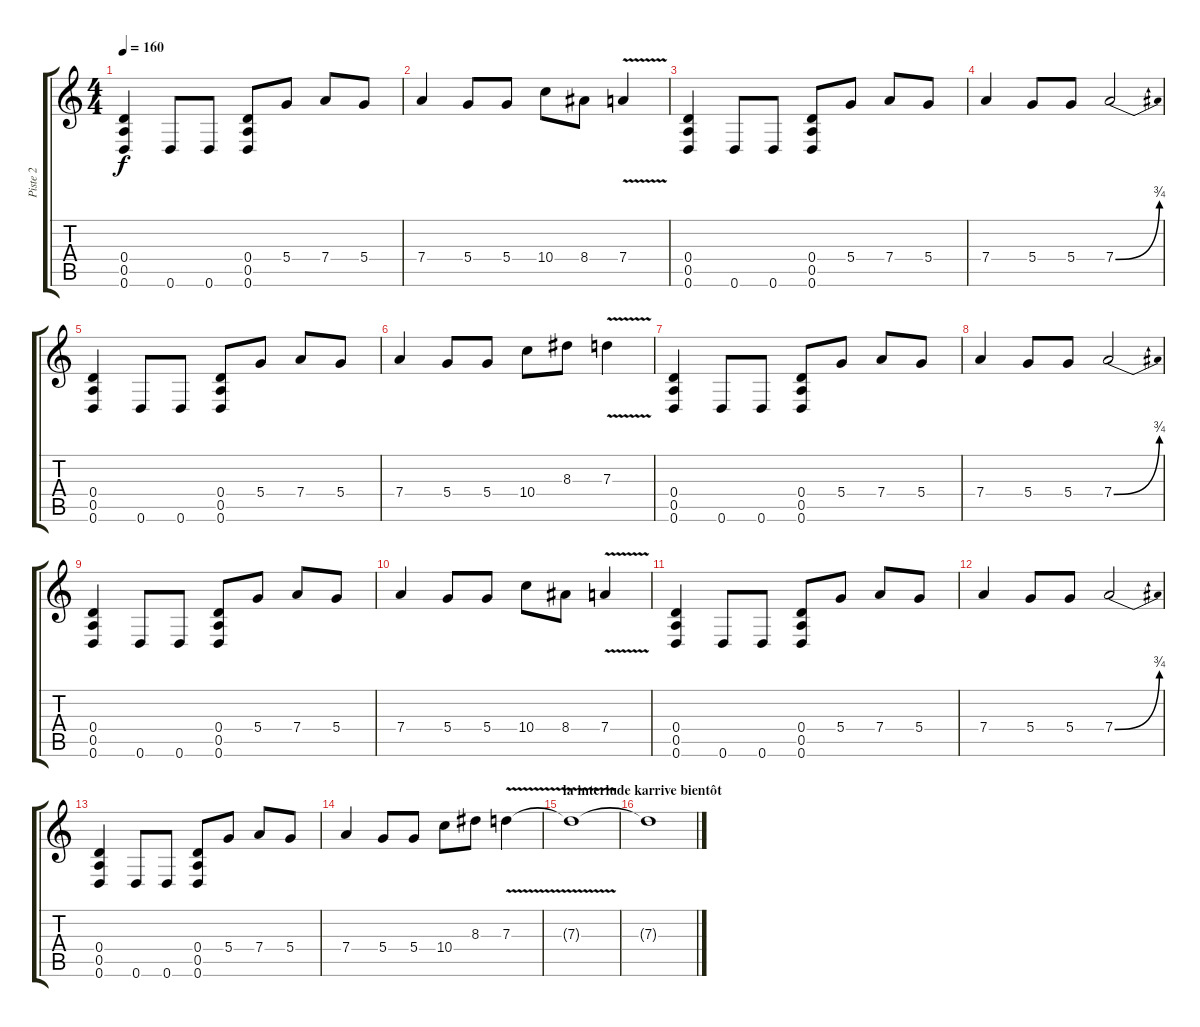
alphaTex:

\track ("Piste 2" "Piste 2") {instrument distortionguitar}
\staff {score tabs}
\tuning (E4 B3 G3 D3 A2 D2) {hide}
\ts (4 4)
\tempo 160
\clef g2
\ks c
(0.4 0.5 0.6).4{dy f} 0.6.8 0.6.8 (0.4 0.5 0.6).8 5.4.8 7.4.8 5.4.8 |
7.4.4 5.4.8 5.4.8 10.4.8 8.4.8 7.4{v}.4 |
(0.4 0.5 0.6).4 0.6.8 0.6.8 (0.4 0.5 0.6).8 5.4.8 7.4.8 5.4.8 |
7.4.4 5.4.8 5.4.8 7.4{be (bend 0 0 60 3)}.2 |
(0.4 0.5 0.6).4 0.6.8 0.6.8 (0.4 0.5 0.6).8 5.4.8 7.4.8 5.4.8 |
7.4.4 5.4.8 5.4.8 10.4.8 8.3.8 7.3{v}.4 |
(0.4 0.5 0.6).4 0.6.8 0.6.8 (0.4 0.5 0.6).8 5.4.8 7.4.8 5.4.8 |
7.4.4 5.4.8 5.4.8 7.4{be (bend 0 0 60 3)}.2 |
(0.4 0.5 0.6).4 0.6.8 0.6.8 (0.4 0.5 0.6).8 5.4.8 7.4.8 5.4.8 |
7.4.4 5.4.8 5.4.8 10.4.8 8.4.8 7.4{v}.4 |
(0.4 0.5 0.6).4 0.6.8 0.6.8 (0.4 0.5 0.6).8 5.4.8 7.4.8 5.4.8 |
7.4.4 5.4.8 5.4.8 7.4{be (bend 0 0 60 3)}.2 |
(0.4 0.5 0.6).4 0.6.8 0.6.8 (0.4 0.5 0.6).8 5.4.8 7.4.8 5.4.8 |
7.4.4 5.4.8 5.4.8 10.4.8 8.3.8 7.3{v}.4 |
\section ("" "la interlude karrive bientôt")
7.3{t}.1 |
7.3{t}.1
